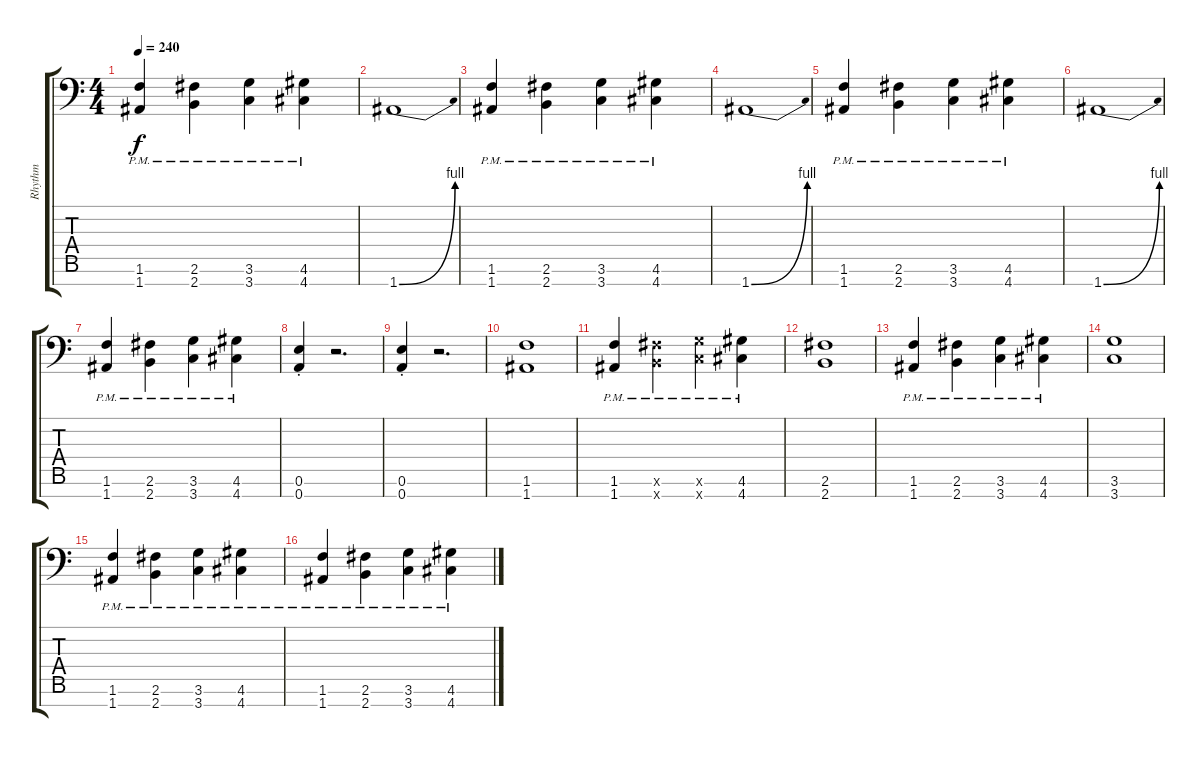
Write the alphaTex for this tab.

\track ("Rhythm" "Rhythm") {instrument overdrivenguitar}
\staff {score tabs}
\tuning (E4 B3 G3 D3 A2 E2 A1) {hide}
\ts (4 4)
\tempo 240
\clef f4
\ks c
(1.6{pm} 1.7{pm}).4{dy f} (2.6{pm} 2.7{pm}).4 (3.6{pm} 3.7{pm}).4 (4.6{pm} 4.7{pm}).4 |
1.7{be (bend 0 0 60 4)}.1 |
(1.6{pm} 1.7{pm}).4 (2.6{pm} 2.7{pm}).4 (3.6{pm} 3.7{pm}).4 (4.6{pm} 4.7{pm}).4 |
1.7{be (bend 0 0 60 4)}.1 |
(1.6{pm} 1.7{pm}).4 (2.6{pm} 2.7{pm}).4 (3.6{pm} 3.7{pm}).4 (4.6{pm} 4.7{pm}).4 |
1.7{be (bend 0 0 60 4)}.1 |
(1.6{pm} 1.7{pm}).4 (2.6{pm} 2.7{pm}).4 (3.6{pm} 3.7{pm}).4 (4.6{pm} 4.7{pm}).4 |
(0.6{st} 0.7{st}).4 r.2{d} |
(0.6{st} 0.7{st}).4 r.2{d} |
(1.6 1.7).1 |
(1.6{pm} 1.7{pm}).4 (2.6{pm x} 2.7{pm x}).4 (3.6{pm x} 3.7{pm x}).4 (4.6{pm} 4.7{pm}).4 |
(2.6 2.7).1 |
(1.6{pm} 1.7{pm}).4 (2.6{pm} 2.7{pm}).4 (3.6{pm} 3.7{pm}).4 (4.6{pm} 4.7{pm}).4 |
(3.6 3.7).1 |
(1.6{pm} 1.7{pm}).4 (2.6{pm} 2.7{pm}).4 (3.6{pm} 3.7{pm}).4 (4.6{pm} 4.7{pm}).4 |
(1.6{pm} 1.7{pm}).4 (2.6{pm} 2.7{pm}).4 (3.6{pm} 3.7{pm}).4 (4.6{pm} 4.7{pm}).4
